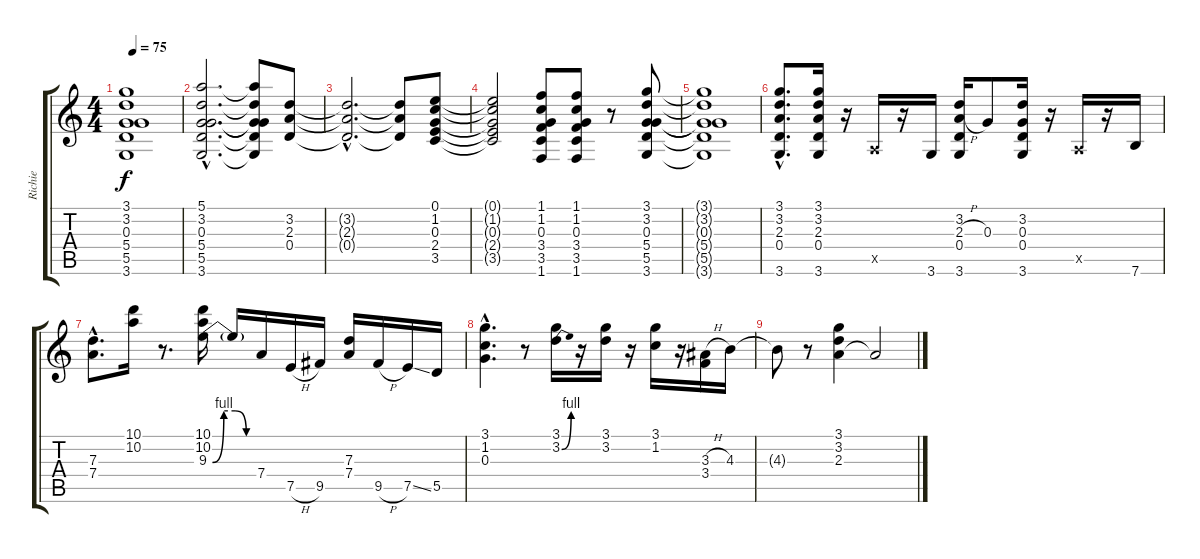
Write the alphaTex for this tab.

\track ("Richie" "Richie") {instrument electricguitarclean}
\staff {score tabs}
\tuning (E4 B3 G3 D3 A2 E2) {hide}
\ts (4 4)
\tempo 75
\clef g2
\ks c
(3.1{t} 3.2{t} 0.3{t} 5.4{t} 5.5{t} 3.6{t}).1{dy f} |
(5.1{hac} 3.2{hac} 0.3{hac} 5.4{hac} 5.5{hac} 3.6{hac}).2{d} (5.1{t} 3.2{t} 0.3{t} 5.4{t} 5.5{t} 3.6{t}).8 (3.2 2.3 0.4).8 |
(3.2{hac t} 2.3{hac t} 0.4{hac t}).2{d} (3.2{t} 2.3{t} 0.4{t}).8 (0.1 1.2 0.3 2.4 3.5).8 |
(0.1{t} 1.2{t} 0.3{t} 2.4{t} 3.5{t}).2 (1.1 1.2 0.3 3.4 3.5 1.6).8 (1.1 1.2 0.3 3.4 3.5 1.6).8 r.8 (3.1 3.2 0.3 5.4 5.5 3.6).8 |
(3.1{t} 3.2{t} 0.3{t} 5.4{t} 5.5{t} 3.6{t}).1 |
(3.1{hac} 3.2{hac} 2.3{hac} 0.4{hac} 3.6{hac}).8{d} (3.1 3.2 2.3 0.4 3.6).16 r.16 0.5{x}.16 r.16 3.6.16 (3.2 2.3{h} 0.4 3.6).16 0.3.8 (3.2 0.3 0.4 3.6).16 r.16 0.5{x}.16 r.16 7.6.16 |
(7.3{hac} 7.4{hac}).8{d} (10.1 10.2).16 r.8{d} (10.1 10.2 9.3{be (custom 0 0 15 4 30 4 45 0 60 0)}).16 9.3{t}.16 7.4.16 7.5{h}.16 9.5.16 (7.3 7.4).16 9.5{h}.16 7.5{ss}.16 5.5.16 |
(3.1{hac} 1.2{hac} 0.3{hac}).4{d} r.8 (3.1 3.2{be (bend 0 0 60 4)}).16 r.16 (3.1 3.2).16 r.16 (3.1 1.2).16 r.16 (3.3{h} 3.4).16 4.3.16 |
4.3{t}.8 r.8 (3.1 3.2 2.3).4 2.3{t}.2
